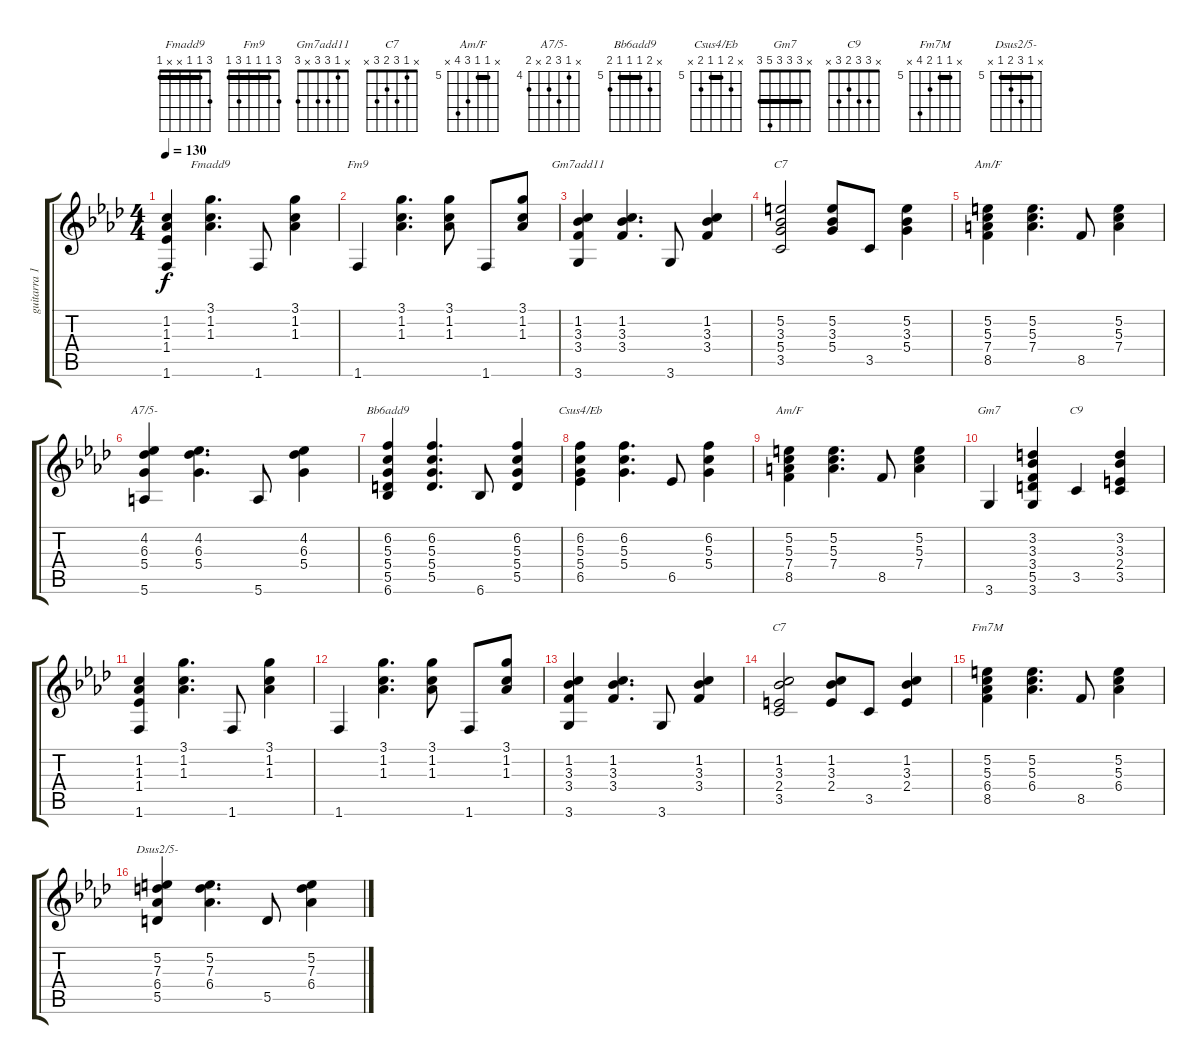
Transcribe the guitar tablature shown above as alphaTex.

\track ("guitarra 1" "guitarra 1") {instrument acousticguitarsteel}
\staff {score tabs}
\tuning (E4 B3 G3 D3 A2 E2) {hide}
\chord ("Fmadd9" 3 1 1 x x 1) {barre 1}
\chord ("Fm9" 3 1 1 1 3 1) {barre 1}
\chord ("Gm7add11" x 1 3 3 x 3)
\chord ("C7" x 5 3 5 3 x) {barre 3}
\chord ("Am/F" 5 5 5 7 8 x) {firstfret 5 barre 5}
\chord ("A7/5-" x 4 6 5 x 5) {firstfret 4}
\chord ("Bb6add9" x 6 5 5 5 6) {firstfret 5 barre 5}
\chord ("Csus4/Eb" x 6 5 5 6 x) {firstfret 5 barre 5}
\chord ("Am/F" x 5 5 7 8 x) {firstfret 5 barre 5}
\chord ("Gm7" x 3 3 3 5 3) {barre 3}
\chord ("C9" x 3 3 2 3 x)
\chord ("C7" x 1 3 2 3 x)
\chord ("Fm7M" x 5 5 6 8 x) {firstfret 5 barre 5}
\chord ("Dsus2/5-" x 5 7 6 5 x) {firstfret 5 barre 5}
\ts (4 4)
\tempo 130
\clef g2
\ks fminor
(1.2 1.3 1.4 1.6).4{dy f} (3.1 1.2 1.3).4{d ch "Fmadd9"} 1.6.8 (3.1 1.2 1.3).4 |
1.6.4{ch "Fm9"} (3.1 1.2 1.3).4{d} (3.1 1.2 1.3).8 1.6.8 (3.1 1.2 1.3).8 |
(1.2 3.3 3.4 3.6).4{ch "Gm7add11"} (1.2 3.3 3.4).4{d} 3.6.8 (1.2 3.3 3.4).4 |
(5.2 3.3 5.4 3.5).2{ch "C7"} (5.2 3.3 5.4).8 3.5.8 (5.2 3.3 5.4).4 |
(5.2 5.3 7.4 8.5).4{ch "Am/F"} (5.2 5.3 7.4).4{d} 8.5.8 (5.2 5.3 7.4).4 |
(4.2 6.3 5.4 5.6).4{ch "A7/5-"} (4.2 6.3 5.4).4{d} 5.6.8 (4.2 6.3 5.4).4 |
(6.2 5.3 5.4 5.5 6.6).4{ch "Bb6add9"} (6.2 5.3 5.4 5.5).4{d} 6.6.8 (6.2 5.3 5.4 5.5).4 |
(6.2 5.3 5.4 6.5).4{ch "Csus4/Eb"} (6.2 5.3 5.4).4{d} 6.5.8 (6.2 5.3 5.4).4 |
(5.2 5.3 7.4 8.5).4{ch "Am/F"} (5.2 5.3 7.4).4{d} 8.5.8 (5.2 5.3 7.4).4 |
3.6.4{ch "Gm7"} (3.2 3.3 3.4 5.5 3.6).4 3.5.4{ch "C9"} (3.2 3.3 2.4 3.5).4 |
(1.2 1.3 1.4 1.6).4 (3.1 1.2 1.3).4{d} 1.6.8 (3.1 1.2 1.3).4 |
1.6.4 (3.1 1.2 1.3).4{d} (3.1 1.2 1.3).8 1.6.8 (3.1 1.2 1.3).8 |
(1.2 3.3 3.4 3.6).4 (1.2 3.3 3.4).4{d} 3.6.8 (1.2 3.3 3.4).4 |
(1.2 3.3 2.4 3.5).2{ch "C7"} (1.2 3.3 2.4).8 3.5.8 (1.2 3.3 2.4).4 |
(5.2 5.3 6.4 8.5).4{ch "Fm7M"} (5.2 5.3 6.4).4{d} 8.5.8 (5.2 5.3 6.4).4 |
(5.2 7.3 6.4 5.5).4{ch "Dsus2/5-"} (5.2 7.3 6.4).4{d} 5.5.8 (5.2 7.3 6.4).4
